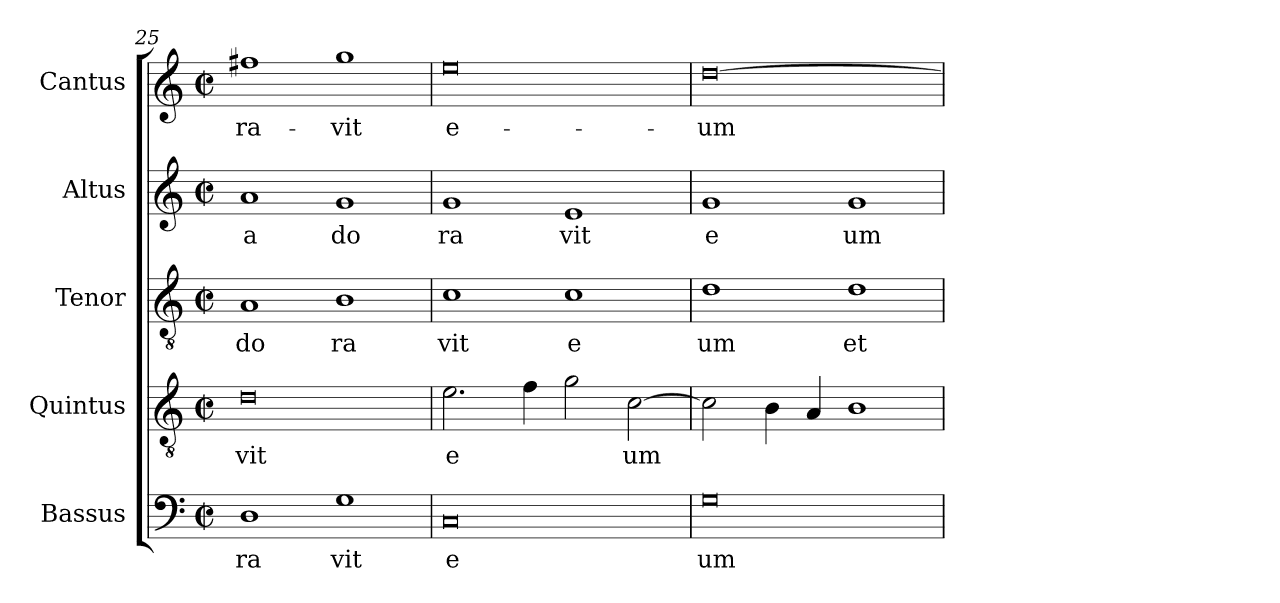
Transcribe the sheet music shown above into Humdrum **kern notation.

**kern	**text	**kern	**text	**kern	**text	**kern	**text	**kern	**text
*part5	*part5	*part4	*part4	*part3	*part3	*part2	*part2	*part1	*part1
*staff5	*staff5	*staff4	*staff4	*staff3	*staff3	*staff2	*staff2	*staff1	*staff1
*I"Bassus	*	*I"Quintus	*	*I"Tenor	*	*I"Altus	*	*I"Cantus	*
*clefF4	*	*clefGv2	*	*clefGv2	*	*clefG2	*	*clefG2	*
*M2/2	*	*M2/2	*	*M2/2	*	*M2/2	*	*M2/2	*
*met(c|)	*	*met(c|)	*	*met(c|)	*	*met(c|)	*	*met(c|)	*
=25	=25	=25	=25	=25	=25	=25	=25	=25	=25
!	!LO:LY:b:cj	!	!LO:LY:b:cj	!	!LO:LY:b:cj	!	!LO:LY:b:cj	!	!LO:LY:b:cj
1D	ra	0d	vit	1A	do	1a	a	1ff#X	-ra-
!	!LO:LY:b:cj	!	!	!	!LO:LY:b:cj	!	!LO:LY:b:cj	!	!LO:LY:b:cj
1G	vit	.	.	1B	ra	1g	do	1gg	-vit
=26	=26	=26	=26	=26	=26	=26	=26	=26	=26
!	!LO:LY:b:cj	!	!LO:LY:b:cj	!	!LO:LY:b:cj	!	!LO:LY:b:cj	!	!LO:LY:b:cj
0C	e	2.e\	e	1c	vit	1g	ra	0ee	e-
.	.	4f\	.	.	.	.	.	.	.
!	!	!	!	!	!LO:LY:b:cj	!	!LO:LY:b:cj	!	!
.	.	2g\	.	1c	e	1e	vit	.	.
!	!	!	!LO:LY:b	!	!	!	!	!	!
.	.	[>2c\	um	.	.	.	.	.	.
=27	=27	=27	=27	=27	=27	=27	=27	=27	=27
!	!LO:LY:b:cj	!	!	!	!LO:LY:b:cj	!	!LO:LY:b:cj	!	!LO:LY:b:cj
0G	um	2c\]	.	1d	um	1g	e	[>0dd	-um
.	.	4B\	.	.	.	.	.	.	.
.	.	4A/	.	.	.	.	.	.	.
!	!	!	!	!	!LO:LY:b:cj	!	!LO:LY:b:cj	!	!
.	.	1B	.	1d	et	1g	um	.	.
=	=	=	=	=	=	=	=	=	=
*-	*-	*-	*-	*-	*-	*-	*-	*-	*-
